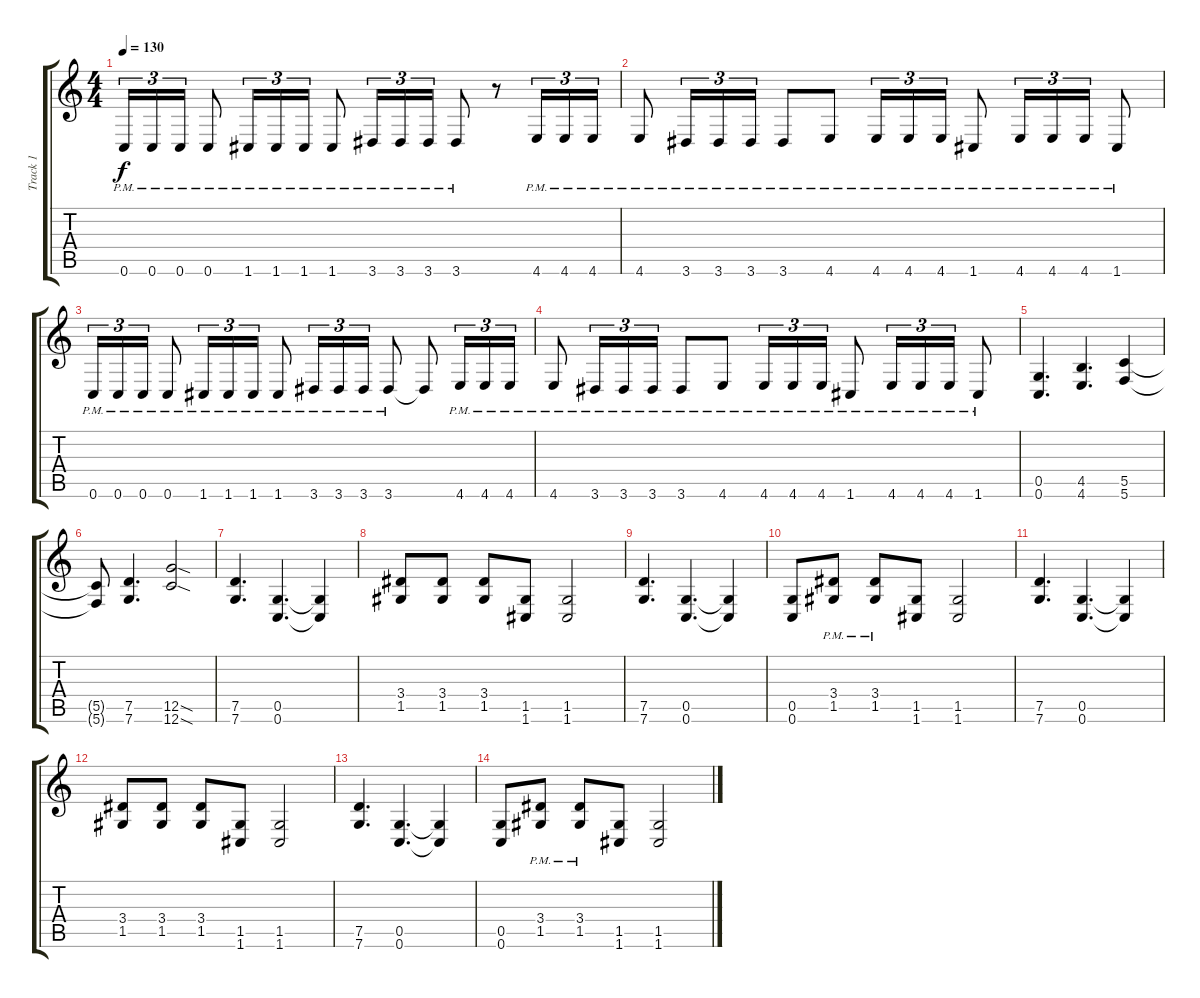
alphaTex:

\track ("Track 1" "Track 1") {instrument overdrivenguitar}
\staff {score tabs}
\tuning (D4 A3 F3 C3 G2 C2) {hide}
\ts (4 4)
\tempo 130
\clef g2
\ks c
0.6{pm}.16{tu (3 2) dy f} 0.6{pm}.16{tu (3 2)} 0.6{pm}.16{tu (3 2)} 0.6{pm}.8 1.6{pm}.16{tu (3 2)} 1.6{pm}.16{tu (3 2)} 1.6{pm}.16{tu (3 2)} 1.6{pm}.8 3.6{pm}.16{tu (3 2)} 3.6{pm}.16{tu (3 2)} 3.6{pm}.16{tu (3 2)} 3.6{pm}.8 r.8 4.6{pm}.16{tu (3 2)} 4.6{pm}.16{tu (3 2)} 4.6{pm}.16{tu (3 2)} |
4.6{pm}.8 3.6{pm}.16{tu (3 2)} 3.6{pm}.16{tu (3 2)} 3.6{pm}.16{tu (3 2)} 3.6{pm}.8 4.6{pm}.8 4.6{pm}.16{tu (3 2)} 4.6{pm}.16{tu (3 2)} 4.6{pm}.16{tu (3 2)} 1.6{pm}.8 4.6{pm}.16{tu (3 2)} 4.6{pm}.16{tu (3 2)} 4.6{pm}.16{tu (3 2)} 1.6{pm}.8 |
0.6{pm}.16{tu (3 2)} 0.6{pm}.16{tu (3 2)} 0.6{pm}.16{tu (3 2)} 0.6{pm}.8 1.6{pm}.16{tu (3 2)} 1.6{pm}.16{tu (3 2)} 1.6{pm}.16{tu (3 2)} 1.6{pm}.8 3.6{pm}.16{tu (3 2)} 3.6{pm}.16{tu (3 2)} 3.6{pm}.16{tu (3 2)} 3.6{pm}.8 3.6{t}.8 4.6{pm}.16{tu (3 2)} 4.6{pm}.16{tu (3 2)} 4.6{pm}.16{tu (3 2)} |
4.6{pm}.8 3.6{pm}.16{tu (3 2)} 3.6{pm}.16{tu (3 2)} 3.6{pm}.16{tu (3 2)} 3.6{pm}.8 4.6{pm}.8 4.6{pm}.16{tu (3 2)} 4.6{pm}.16{tu (3 2)} 4.6{pm}.16{tu (3 2)} 1.6{pm}.8 4.6{pm}.16{tu (3 2)} 4.6{pm}.16{tu (3 2)} 4.6{pm}.16{tu (3 2)} 1.6{pm}.8 |
(0.5 0.6).4{d} (4.5 4.6).4{d} (5.5 5.6).4 |
(5.5{t} 5.6{t}).8 (7.5 7.6).4{d} (12.5{sod} 12.6{sod}).2 |
(7.5 7.6).4{d} (0.5 0.6).4{d} (0.5{t} 0.6{t}).4 |
(3.4 1.5).8 (3.4 1.5).8 (3.4 1.5).8 (1.5 1.6).8 (1.5 1.6).2 |
(7.5 7.6).4{d} (0.5 0.6).4{d} (0.5{t} 0.6{t}).4 |
(0.5 0.6).8 (3.4{pm} 1.5{pm}).8 (3.4{pm} 1.5{pm}).8 (1.5 1.6).8 (1.5 1.6).2 |
(7.5 7.6).4{d} (0.5 0.6).4{d} (0.5{t} 0.6{t}).4 |
(3.4 1.5).8 (3.4 1.5).8 (3.4 1.5).8 (1.5 1.6).8 (1.5 1.6).2 |
(7.5 7.6).4{d} (0.5 0.6).4{d} (0.5{t} 0.6{t}).4 |
(0.5 0.6).8 (3.4{pm} 1.5{pm}).8 (3.4{pm} 1.5{pm}).8 (1.5 1.6).8 (1.5 1.6).2
